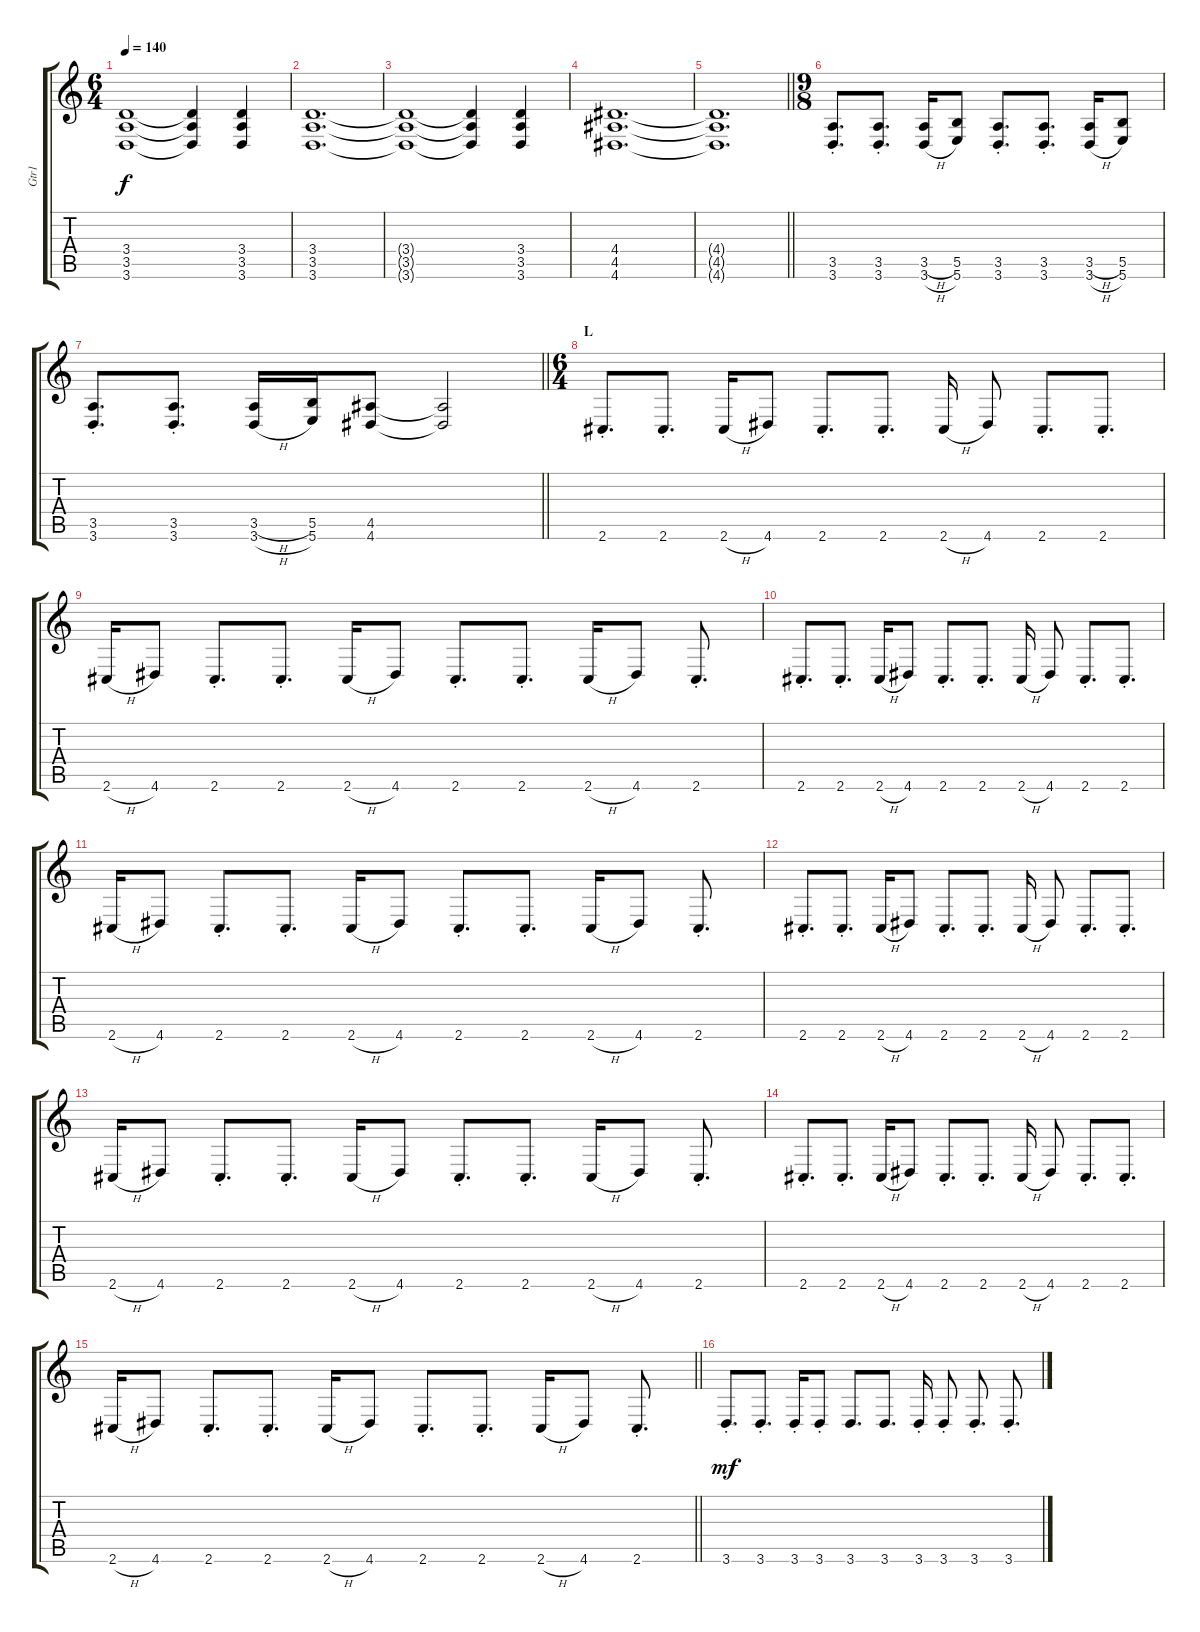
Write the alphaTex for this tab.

\track ("Gtr1" "Gtr1") {instrument distortionguitar}
\staff {score tabs}
\tuning (Db4 Ab3 E3 B2 Gb2 B1) {hide}
\ts (6 4)
\tempo 140
\clef g2
\ks c
(3.4{t} 3.5{t} 3.6{t}).1{dy f} (3.4{t} 3.5{t} 3.6{t}).4 (3.4 3.5 3.6).4 |
(3.4 3.5 3.6).1{d} |
(3.4{t} 3.5{t} 3.6{t}).1 (3.4{t} 3.5{t} 3.6{t}).4 (3.4 3.5 3.6).4 |
(4.4 4.5 4.6).1{d} |
\barLineRight lightlight
(4.4{t} 4.5{t} 4.6{t}).1{d} |
\ts (9 8)
\section ("" "")
(3.5{st} 3.6{st}).8{d} (3.5{st} 3.6{st}).8{d} (3.5{h} 3.6{h}).16 (5.5 5.6).8{beam split} (3.5{st} 3.6{st}).8{d beam merge} (3.5{st} 3.6{st}).8{d beam split} (3.5{h} 3.6{h}).16 (5.5 5.6).8 |
\barLineRight lightlight
(3.5{st} 3.6{st}).8{d} (3.5{st} 3.6{st}).8{d} (3.5{h} 3.6{h}).16 (5.5 5.6).16 (4.5 4.6).8 (4.5{t} 4.6{t}).2 |
\ts (6 4)
\section ("" "L")
2.6{st}.8{d} 2.6{st}.8{d} 2.6{h}.16 4.6.8{beam split} 2.6{st}.8{d beam merge} 2.6{st}.8{d beam split} 2.6{h}.16 4.6.8{beam split} 2.6{st}.8{d beam merge} 2.6{st}.8{d} |
2.6{h}.16 4.6.8{beam split} 2.6{st}.8{d beam merge} 2.6{st}.8{d beam split} 2.6{h}.16 4.6.8{beam split} 2.6{st}.8{d beam merge} 2.6{st}.8{d beam split} 2.6{h}.16 4.6.8{beam split} 2.6{st}.8{d} |
2.6{st}.8{d} 2.6{st}.8{d} 2.6{h}.16 4.6.8{beam split} 2.6{st}.8{d beam merge} 2.6{st}.8{d beam split} 2.6{h}.16 4.6.8{beam split} 2.6{st}.8{d beam merge} 2.6{st}.8{d} |
2.6{h}.16 4.6.8{beam split} 2.6{st}.8{d beam merge} 2.6{st}.8{d beam split} 2.6{h}.16 4.6.8{beam split} 2.6{st}.8{d beam merge} 2.6{st}.8{d beam split} 2.6{h}.16 4.6.8{beam split} 2.6{st}.8{d} |
2.6{st}.8{d} 2.6{st}.8{d} 2.6{h}.16 4.6.8{beam split} 2.6{st}.8{d beam merge} 2.6{st}.8{d beam split} 2.6{h}.16 4.6.8{beam split} 2.6{st}.8{d beam merge} 2.6{st}.8{d} |
2.6{h}.16 4.6.8{beam split} 2.6{st}.8{d beam merge} 2.6{st}.8{d beam split} 2.6{h}.16 4.6.8{beam split} 2.6{st}.8{d beam merge} 2.6{st}.8{d beam split} 2.6{h}.16 4.6.8{beam split} 2.6{st}.8{d} |
2.6{st}.8{d} 2.6{st}.8{d} 2.6{h}.16 4.6.8{beam split} 2.6{st}.8{d beam merge} 2.6{st}.8{d beam split} 2.6{h}.16 4.6.8{beam split} 2.6{st}.8{d beam merge} 2.6{st}.8{d} |
\barLineRight lightlight
2.6{h}.16 4.6.8{beam split} 2.6{st}.8{d beam merge} 2.6{st}.8{d beam split} 2.6{h}.16 4.6.8{beam split} 2.6{st}.8{d beam merge} 2.6{st}.8{d beam split} 2.6{h}.16 4.6.8{beam split} 2.6{st}.8{d} |
\section ("" "")
3.6{st}.8{d dy mf} 3.6{st}.8{d} 3.6{st}.16 3.6{st}.8{beam split} 3.6.8{d beam merge} 3.6.8{d beam split} 3.6{st}.16 3.6{st}.8{beam split} 3.6{st}.8{d} 3.6{st}.8{d}
